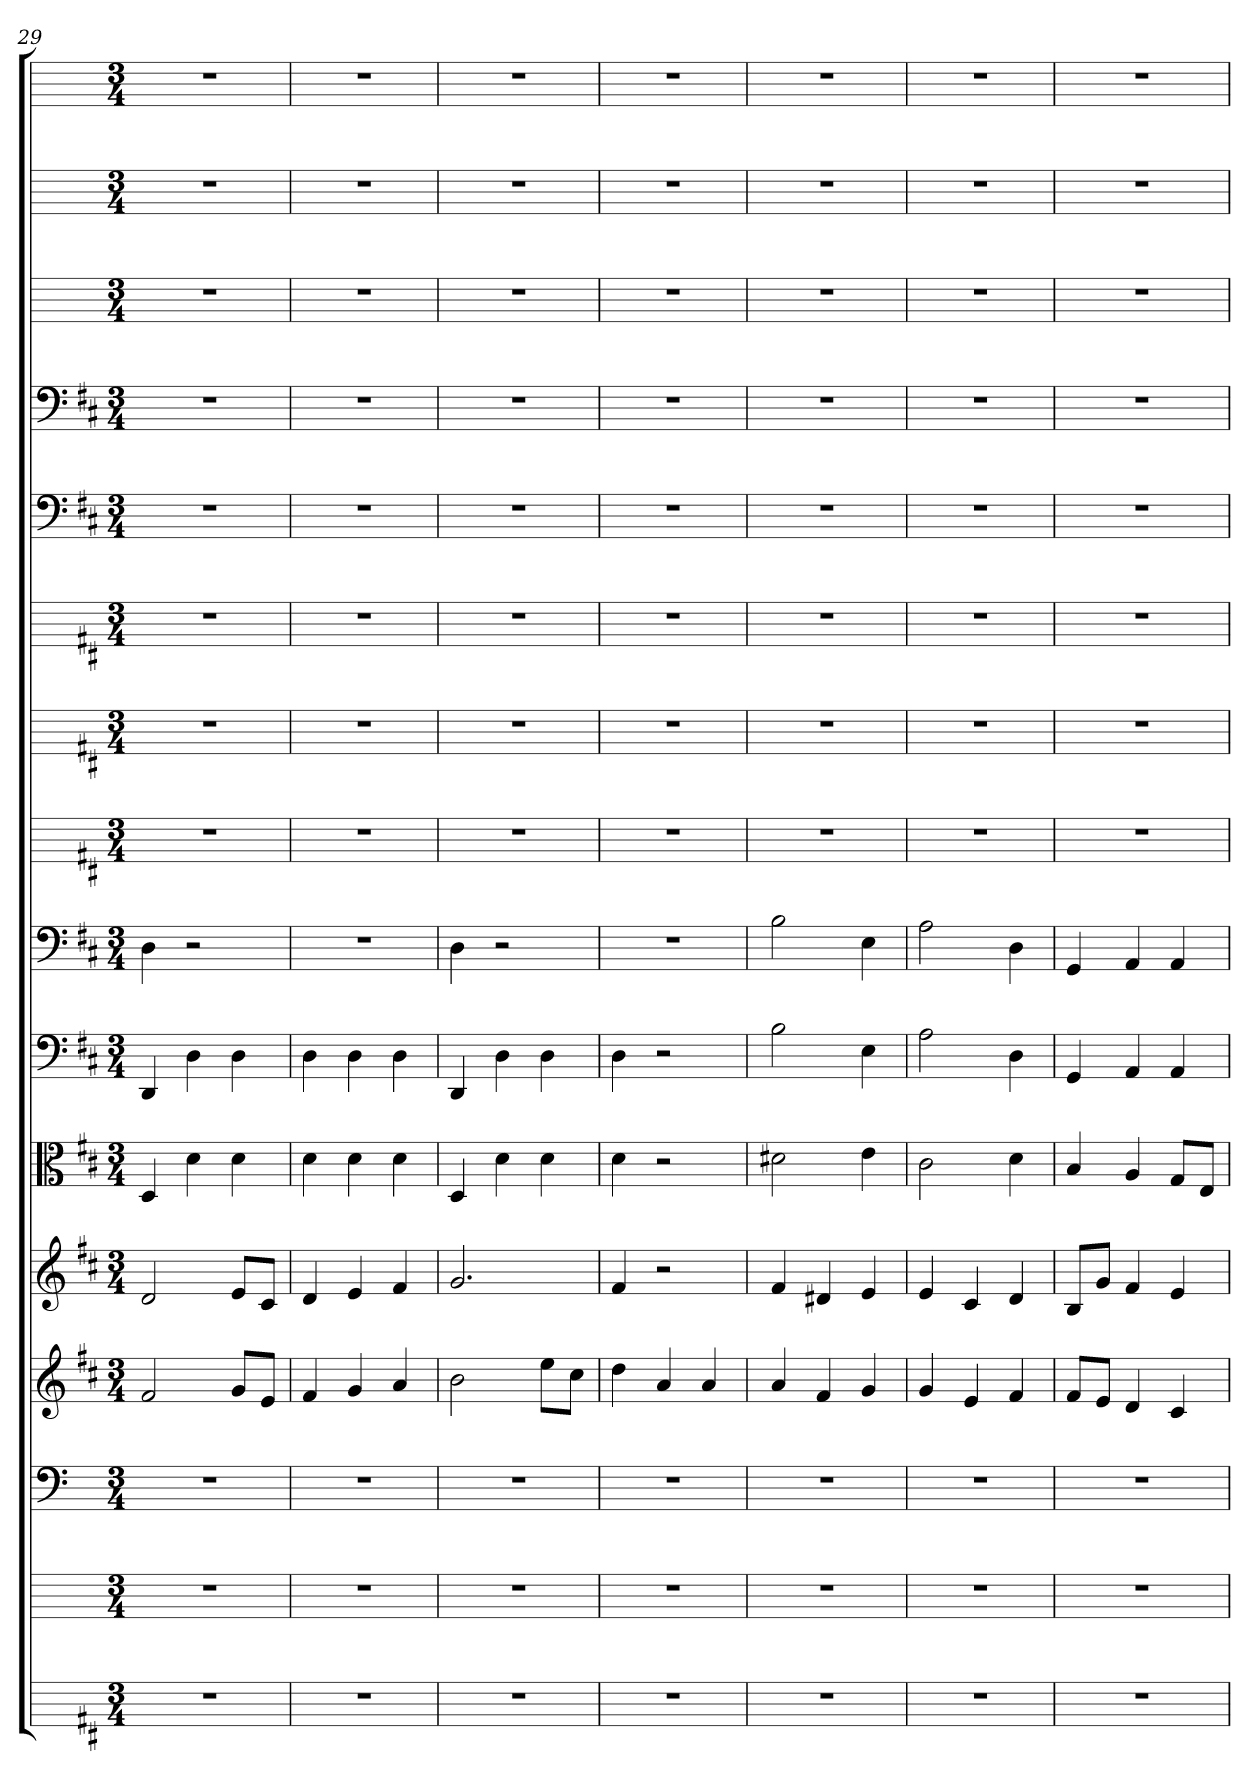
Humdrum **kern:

**kern	**kern	**kern	**kern	**kern	**kern	**kern	**kern	**kern	**kern	**kern	**kern	**kern	**kern	**kern	**kern
*part16	*part15	*part14	*part13	*part12	*part11	*part10	*part9	*part8	*part7	*part6	*part5	*part4	*part3	*part2	*part1
*staff16	*staff15	*staff14	*staff13	*staff12	*staff11	*staff10	*staff9	*staff8	*staff7	*staff6	*staff5	*staff4	*staff3	*staff2	*staff1
*	*	*clefF4	*	*	*clefC3	*clefF4	*clefF4	*	*	*	*clefF4	*clefF4	*	*	*
*k[f#c#]	*k[]	*k[]	*k[f#c#]	*k[f#c#]	*k[f#c#]	*k[f#c#]	*k[f#c#]	*k[f#c#]	*k[f#c#]	*k[f#c#]	*k[f#c#]	*k[f#c#]	*k[]	*k[]	*k[]
*M3/4	*M3/4	*M3/4	*M3/4	*M3/4	*M3/4	*M3/4	*M3/4	*M3/4	*M3/4	*M3/4	*M3/4	*M3/4	*M3/4	*M3/4	*M3/4
=29	=29	=29	=29	=29	=29	=29	=29	=29	=29	=29	=29	=29	=29	=29	=29
2.r	2.r	2.r	2f#	2d	4D	4DD	4D	2.r	2.r	2.r	2.r	2.r	2.r	2.r	2.r
.	.	.	.	.	4d	4D	2r	.	.	.	.	.	.	.	.
.	.	.	8gL	8eL	4d	4D	.	.	.	.	.	.	.	.	.
.	.	.	8eJ	8c#J	.	.	.	.	.	.	.	.	.	.	.
=30	=30	=30	=30	=30	=30	=30	=30	=30	=30	=30	=30	=30	=30	=30	=30
2.r	2.r	2.r	4f#	4d	4d	4D	2.r	2.r	2.r	2.r	2.r	2.r	2.r	2.r	2.r
.	.	.	4g	4e	4d	4D	.	.	.	.	.	.	.	.	.
.	.	.	4a	4f#	4d	4D	.	.	.	.	.	.	.	.	.
=31	=31	=31	=31	=31	=31	=31	=31	=31	=31	=31	=31	=31	=31	=31	=31
2.r	2.r	2.r	2b	2.g	4D	4DD	4D	2.r	2.r	2.r	2.r	2.r	2.r	2.r	2.r
.	.	.	.	.	4d	4D	2r	.	.	.	.	.	.	.	.
.	.	.	8eeL	.	4d	4D	.	.	.	.	.	.	.	.	.
.	.	.	8cc#J	.	.	.	.	.	.	.	.	.	.	.	.
=32	=32	=32	=32	=32	=32	=32	=32	=32	=32	=32	=32	=32	=32	=32	=32
2.r	2.r	2.r	4dd	4f#	4d	4D	2.r	2.r	2.r	2.r	2.r	2.r	2.r	2.r	2.r
.	.	.	4a	2r	2r	2r	.	.	.	.	.	.	.	.	.
.	.	.	4a	.	.	.	.	.	.	.	.	.	.	.	.
=33	=33	=33	=33	=33	=33	=33	=33	=33	=33	=33	=33	=33	=33	=33	=33
2.r	2.r	2.r	4a	4f#	2d#X	2B	2B	2.r	2.r	2.r	2.r	2.r	2.r	2.r	2.r
.	.	.	4f#	4d#X	.	.	.	.	.	.	.	.	.	.	.
.	.	.	4g	4e	4e	4E	4E	.	.	.	.	.	.	.	.
=34	=34	=34	=34	=34	=34	=34	=34	=34	=34	=34	=34	=34	=34	=34	=34
2.r	2.r	2.r	4g	4e	2c#	2A	2A	2.r	2.r	2.r	2.r	2.r	2.r	2.r	2.r
.	.	.	4e	4c#	.	.	.	.	.	.	.	.	.	.	.
.	.	.	4f#	4d	4d	4D	4D	.	.	.	.	.	.	.	.
=35	=35	=35	=35	=35	=35	=35	=35	=35	=35	=35	=35	=35	=35	=35	=35
2.r	2.r	2.r	8f#L	8BL	4B	4GG	4GG	2.r	2.r	2.r	2.r	2.r	2.r	2.r	2.r
.	.	.	8eJ	8gJ	.	.	.	.	.	.	.	.	.	.	.
.	.	.	4d	4f#	4A	4AA	4AA	.	.	.	.	.	.	.	.
.	.	.	4c#	4e	8G/L	4AA	4AA	.	.	.	.	.	.	.	.
.	.	.	.	.	8E/J	.	.	.	.	.	.	.	.	.	.
=	=	=	=	=	=	=	=	=	=	=	=	=	=	=	=
*-	*-	*-	*-	*-	*-	*-	*-	*-	*-	*-	*-	*-	*-	*-	*-
